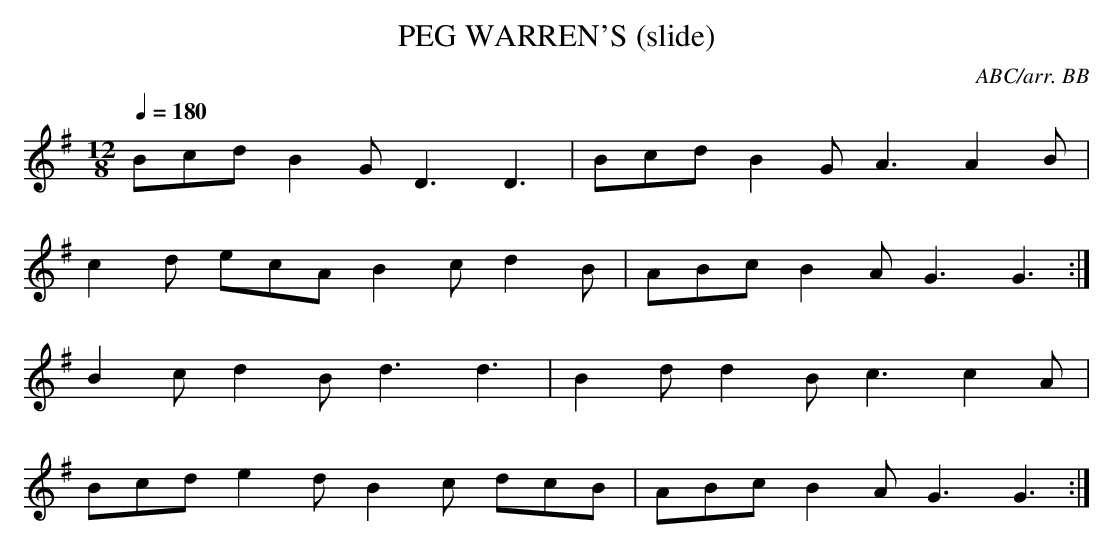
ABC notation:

X:1
T:PEG WARREN'S (slide)
C:ABC/arr. BB
Q:1/4=180
L:1/8
M:12/8
K:G
Bcd B2G D3 D3|Bcd B2G A3 A2B|
c2d ecA B2c d2B|ABc B2A G3 G3 :|
B2c d2B d3 d3|B2d d2B c3 c2A|
Bcd e2d B2c dcB|ABc B2A G3 G3 :|
